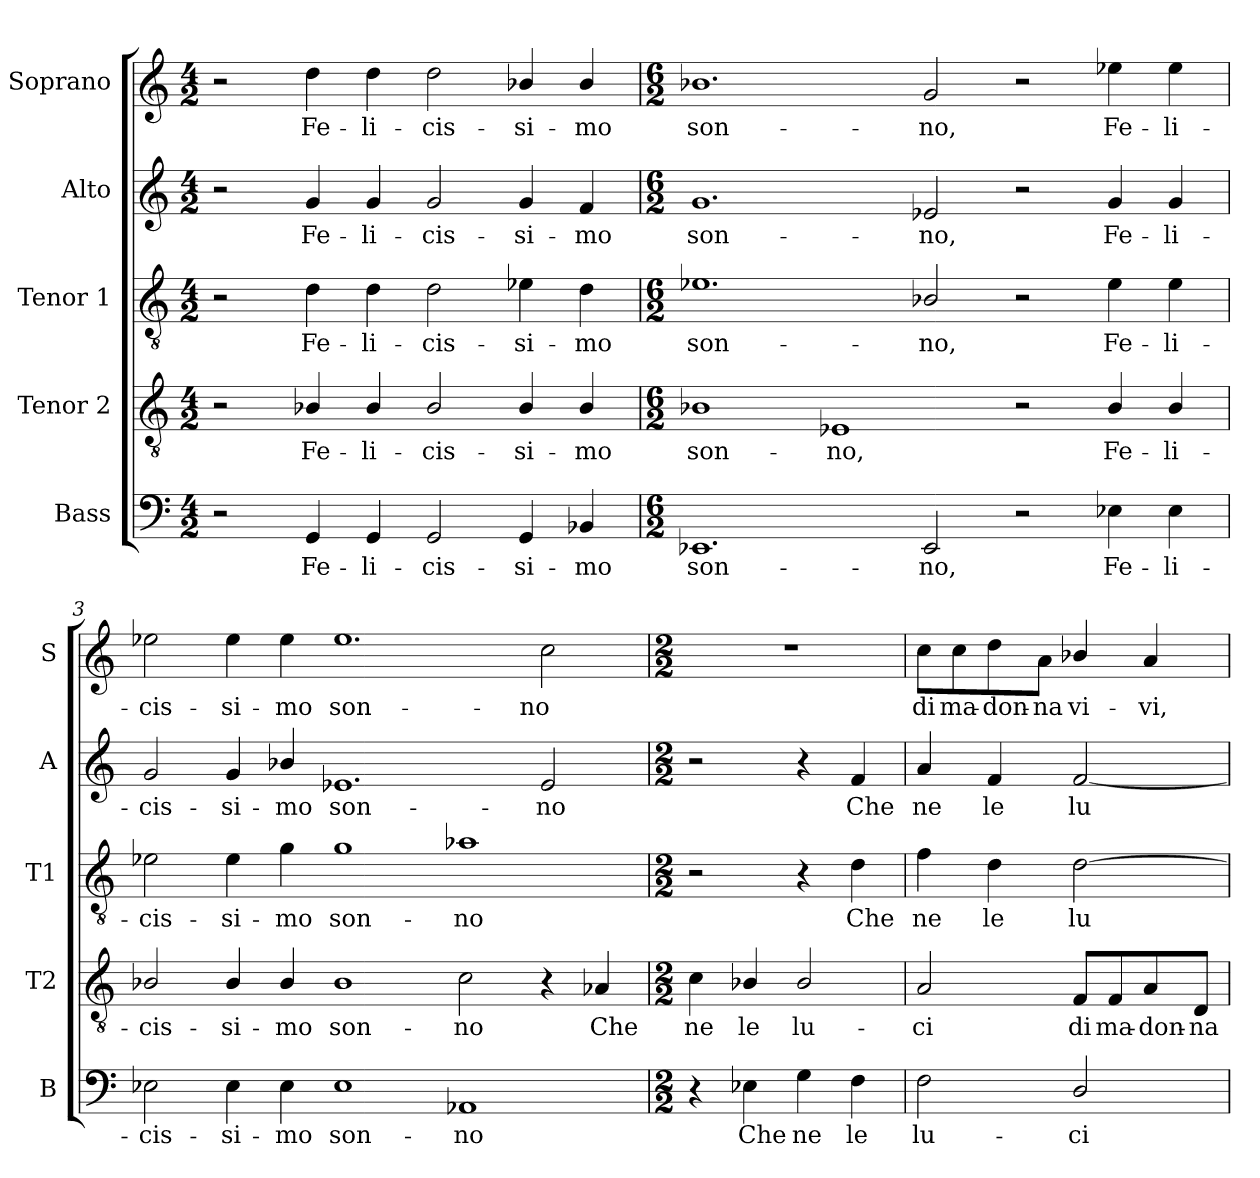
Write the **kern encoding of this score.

**kern	**text	**kern	**text	**kern	**text	**kern	**text	**kern	**text
*part5	*part5	*part4	*part4	*part3	*part3	*part2	*part2	*part1	*part1
*staff5	*staff5	*staff4	*staff4	*staff3	*staff3	*staff2	*staff2	*staff1	*staff1
*I"Bass	*	*I"Tenor 2	*	*I"Tenor 1	*	*I"Alto	*	*I"Soprano	*
*I'B	*	*I'T2	*	*I'T1	*	*I'A	*	*I'S	*
!!LO:PB:g=z
*clefF4	*	*clefGv2	*	*clefGv2	*	*clefG2	*	*clefG2	*
*	*	*ITrd7c12	*	*ITrd7c12	*	*	*	*	*
*k[]	*	*k[]	*	*k[]	*	*k[]	*	*k[]	*
*C:	*	*C:	*	*C:	*	*C:	*	*C:	*
*M4/2	*	*M4/2	*	*M4/2	*	*M4/2	*	*M4/2	*
=1	=1	=1	=1	=1	=1	=1	=1	=1	=1
2r	.	2r	.	2r	.	2r	.	2r	.
!	!LO:LY:b:color=#000000	!	!	!	!	!	!	!	!
!	!	!	!LO:LY:b:color=#000000	!	!	!	!	!	!
!	!	!	!	!	!LO:LY:b:color=#000000	!	!	!	!
!	!	!	!	!	!	!	!LO:LY:b:color=#000000	!	!
!	!	!	!	!	!	!	!	!	!LO:LY:b:color=#000000
4GGi/	Fe-	4BB-Xi/	Fe-	4Di\	Fe-	4gi/	Fe-	4ddi\	Fe-
!	!LO:LY:b:color=#000000	!	!	!	!	!	!	!	!
!	!	!	!LO:LY:b:color=#000000	!	!	!	!	!	!
!	!	!	!	!	!LO:LY:b:color=#000000	!	!	!	!
!	!	!	!	!	!	!	!LO:LY:b:color=#000000	!	!
!	!	!	!	!	!	!	!	!	!LO:LY:b:color=#000000
4GGi/	-li-	4BB-i/	-li-	4Di\	-li-	4gi/	-li-	4ddi\	-li-
!	!LO:LY:b:color=#000000	!	!	!	!	!	!	!	!
!	!	!	!LO:LY:b:color=#000000	!	!	!	!	!	!
!	!	!	!	!	!LO:LY:b:color=#000000	!	!	!	!
!	!	!	!	!	!	!	!LO:LY:b:color=#000000	!	!
!	!	!	!	!	!	!	!	!	!LO:LY:b:color=#000000
2GGi/	-cis-	2BB-i/	-cis-	2Di\	-cis-	2gi/	-cis-	2ddi\	-cis-
!	!LO:LY:b:color=#000000	!	!	!	!	!	!	!	!
!	!	!	!LO:LY:b:color=#000000	!	!	!	!	!	!
!	!	!	!	!	!LO:LY:b:color=#000000	!	!	!	!
!	!	!	!	!	!	!	!LO:LY:b:color=#000000	!	!
!	!	!	!	!	!	!	!	!	!LO:LY:b:color=#000000
4GGi/	-si-	4BB-i/	-si-	4E-Xi\	-si-	4gi/	-si-	4b-Xi/	-si-
!	!LO:LY:b:color=#000000	!	!	!	!	!	!	!	!
!	!	!	!LO:LY:b:color=#000000	!	!	!	!	!	!
!	!	!	!	!	!LO:LY:b:color=#000000	!	!	!	!
!	!	!	!	!	!	!	!LO:LY:b:color=#000000	!	!
!	!	!	!	!	!	!	!	!	!LO:LY:b:color=#000000
4BB-Xi/	-mo	4BB-i/	-mo	4Di\	-mo	4fi/	-mo	4b-i/	-mo
=2	=2	=2	=2	=2	=2	=2	=2	=2	=2
*M6/2	*	*M6/2	*	*M6/2	*	*M6/2	*	*M6/2	*
!	!LO:LY:b:color=#000000	!	!	!	!	!	!	!	!
!	!	!	!LO:LY:b:color=#000000	!	!	!	!	!	!
!	!	!	!	!	!LO:LY:b:color=#000000	!	!	!	!
!	!	!	!	!	!	!	!LO:LY:b:color=#000000	!	!
!	!	!	!	!	!	!	!	!	!LO:LY:b:color=#000000
1.EE-Xi	son-	1BB-Xi	son-	1.E-Xi	son-	1.gi	son-	1.b-Xi	son-
!	!	!	!LO:LY:b:color=#000000	!	!	!	!	!	!
.	.	1EE-Xi	-no,	.	.	.	.	.	.
!	!LO:LY:b:color=#000000	!	!	!	!	!	!	!	!
!	!	!	!	!	!LO:LY:b:color=#000000	!	!	!	!
!	!	!	!	!	!	!	!LO:LY:b:color=#000000	!	!
!	!	!	!	!	!	!	!	!	!LO:LY:b:color=#000000
2EE-i/	-no,	.	.	2BB-Xi/	-no,	2e-Xi/	-no,	2gi/	-no,
2r	.	2r	.	2r	.	2r	.	2r	.
!	!LO:LY:b:color=#000000	!	!	!	!	!	!	!	!
!	!	!	!LO:LY:b:color=#000000	!	!	!	!	!	!
!	!	!	!	!	!LO:LY:b:color=#000000	!	!	!	!
!	!	!	!	!	!	!	!LO:LY:b:color=#000000	!	!
!	!	!	!	!	!	!	!	!	!LO:LY:b:color=#000000
4E-Xi\	Fe-	4BB-i/	Fe-	4E-i\	Fe-	4gi/	Fe-	4ee-Xi\	Fe-
!	!LO:LY:b:color=#000000	!	!	!	!	!	!	!	!
!	!	!	!LO:LY:b:color=#000000	!	!	!	!	!	!
!	!	!	!	!	!LO:LY:b:color=#000000	!	!	!	!
!	!	!	!	!	!	!	!LO:LY:b:color=#000000	!	!
!	!	!	!	!	!	!	!	!	!LO:LY:b:color=#000000
4E-i\	-li-	4BB-i/	-li-	4E-i\	-li-	4gi/	-li-	4ee-i\	-li-
=3	=3	=3	=3	=3	=3	=3	=3	=3	=3
!	!LO:LY:b:color=#000000	!	!	!	!	!	!	!	!
!	!	!	!LO:LY:b:color=#000000	!	!	!	!	!	!
!	!	!	!	!	!LO:LY:b:color=#000000	!	!	!	!
!	!	!	!	!	!	!	!LO:LY:b:color=#000000	!	!
!	!	!	!	!	!	!	!	!	!LO:LY:b:color=#000000
2E-Xi\	-cis-	2BB-Xi/	-cis-	2E-Xi\	-cis-	2gi/	-cis-	2ee-Xi\	-cis-
!	!LO:LY:b:color=#000000	!	!	!	!	!	!	!	!
!	!	!	!LO:LY:b:color=#000000	!	!	!	!	!	!
!	!	!	!	!	!LO:LY:b:color=#000000	!	!	!	!
!	!	!	!	!	!	!	!LO:LY:b:color=#000000	!	!
!	!	!	!	!	!	!	!	!	!LO:LY:b:color=#000000
4E-i\	-si-	4BB-i/	-si-	4E-i\	-si-	4gi/	-si-	4ee-i\	-si-
!	!LO:LY:b:color=#000000	!	!	!	!	!	!	!	!
!	!	!	!LO:LY:b:color=#000000	!	!	!	!	!	!
!	!	!	!	!	!LO:LY:b:color=#000000	!	!	!	!
!	!	!	!	!	!	!	!LO:LY:b:color=#000000	!	!
!	!	!	!	!	!	!	!	!	!LO:LY:b:color=#000000
4E-i\	-mo	4BB-i/	-mo	4Gi\	-mo	4b-Xi/	-mo	4ee-i\	-mo
!	!LO:LY:b:color=#000000	!	!	!	!	!	!	!	!
!	!	!	!LO:LY:b:color=#000000	!	!	!	!	!	!
!	!	!	!	!	!LO:LY:b:color=#000000	!	!	!	!
!	!	!	!	!	!	!	!LO:LY:b:color=#000000	!	!
!	!	!	!	!	!	!	!	!	!LO:LY:b:color=#000000
1E-i	son-	1BB-i	son-	1Gi	son-	1.e-Xi	son-	1.ee-i	son-
!	!LO:LY:b:color=#000000	!	!	!	!	!	!	!	!
!	!	!	!LO:LY:b:color=#000000	!	!	!	!	!	!
!	!	!	!	!	!LO:LY:b:color=#000000	!	!	!	!
1AA-Xi	-no	2Ci\	-no	1A-Xi	-no	.	.	.	.
!	!	!	!	!	!	!	!LO:LY:b:color=#000000	!	!
!	!	!	!	!	!	!	!	!	!LO:LY:b:color=#000000
.	.	4r	.	.	.	2e-i/	-no	2cci\	-no
!	!	!	!LO:LY:b:color=#000000	!	!	!	!	!	!
.	.	4AA-Xi/	Che	.	.	.	.	.	.
!!LO:LB:g=z
=4	=4	=4	=4	=4	=4	=4	=4	=4	=4
*M2/2	*	*M2/2	*	*M2/2	*	*M2/2	*	*M2/2	*
!	!	!	!LO:LY:b:color=#000000	!	!	!	!	!	!
4r	.	4Ci\	ne	2r	.	2r	.	1r	.
!	!LO:LY:b:color=#000000	!	!	!	!	!	!	!	!
!	!	!	!LO:LY:b:color=#000000	!	!	!	!	!	!
4E-Xi\	Che	4BB-Xi/	le	.	.	.	.	.	.
!	!LO:LY:b:color=#000000	!	!	!	!	!	!	!	!
!	!	!	!LO:LY:b:color=#000000	!	!	!	!	!	!
4Gi\	ne	2BB-i/	lu-	4r	.	4r	.	.	.
!	!LO:LY:b:color=#000000	!	!	!	!	!	!	!	!
!	!	!	!	!	!LO:LY:b:color=#000000	!	!	!	!
!	!	!	!	!	!	!	!LO:LY:b:color=#000000	!	!
4Fi\	le	.	.	4Di\	Che	4fi/	Che	.	.
=5	=5	=5	=5	=5	=5	=5	=5	=5	=5
!	!LO:LY:b:color=#000000	!	!	!	!	!	!	!	!
!	!	!	!LO:LY:b:color=#000000	!	!	!	!	!	!
!	!	!	!	!	!LO:LY:b:color=#000000	!	!	!	!
!	!	!	!	!	!	!	!LO:LY:b:color=#000000	!	!
!	!	!	!	!	!	!	!	!	!LO:LY:b:color=#000000
2Fi\	lu-	2AAi/	-ci	4Fi\	ne	4ai/	ne	8cci\L	di
!	!	!	!	!	!	!	!	!	!LO:LY:b:color=#000000
.	.	.	.	.	.	.	.	8cci\	ma-
!	!	!	!	!	!LO:LY:b:color=#000000	!	!	!	!
!	!	!	!	!	!	!	!LO:LY:b:color=#000000	!	!
!	!	!	!	!	!	!	!	!	!LO:LY:b:color=#000000
.	.	.	.	4Di\	le	4fi/	le	8ddi\	-don-
!	!	!	!	!	!	!	!	!	!LO:LY:b:color=#000000
.	.	.	.	.	.	.	.	8ai\J	-na
!	!LO:LY:b:color=#000000	!	!	!	!	!	!	!	!
!	!	!	!LO:LY:b:color=#000000	!	!	!	!	!	!
!	!	!	!	!	!LO:LY:b:color=#000000	!	!	!	!
!	!	!	!	!	!	!	!LO:LY:b:color=#000000	!	!
!	!	!	!	!	!	!	!	!	!LO:LY:b:color=#000000
2Di/	-ci	8FFi/L	di	[2Di\	lu-	[2fi/	lu-	4b-Xi/	vi-
!	!	!	!LO:LY:b:color=#000000	!	!	!	!	!	!
.	.	8FFi/	ma-	.	.	.	.	.	.
!	!	!	!LO:LY:b:color=#000000	!	!	!	!	!	!
!	!	!	!	!	!	!	!	!	!LO:LY:b:color=#000000
.	.	8AAi/	-don-	.	.	.	.	4ai/	-vi,
!	!	!	!LO:LY:b:color=#000000	!	!	!	!	!	!
.	.	8DDi/J	-na	.	.	.	.	.	.
=	=	=	=	=	=	=	=	=	=
*-	*-	*-	*-	*-	*-	*-	*-	*-	*-
